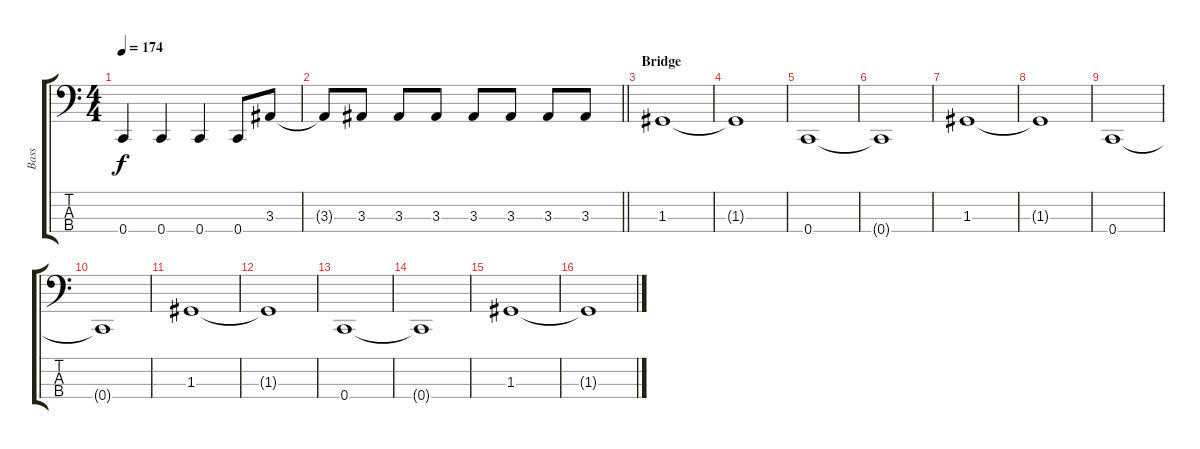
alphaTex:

\track ("Bass" "Bass") {instrument electricbassfinger}
\staff {score tabs}
\tuning (F2 C2 G1 C1) {hide}
\ts (4 4)
\tempo 174
\clef f4
\ks c
0.4{t}.4{dy f} 0.4.4 0.4.4 0.4.8 3.3.8 |
\barLineRight lightlight
3.3{t}.8 3.3.8 3.3.8 3.3.8 3.3.8 3.3.8 3.3.8 3.3.8 |
\section ("" "Bridge")
1.3.1 |
1.3{t}.1 |
0.4.1 |
0.4{t}.1 |
1.3.1 |
1.3{t}.1 |
0.4.1 |
0.4{t}.1 |
1.3.1 |
1.3{t}.1 |
0.4.1 |
0.4{t}.1 |
1.3.1 |
1.3{t}.1
